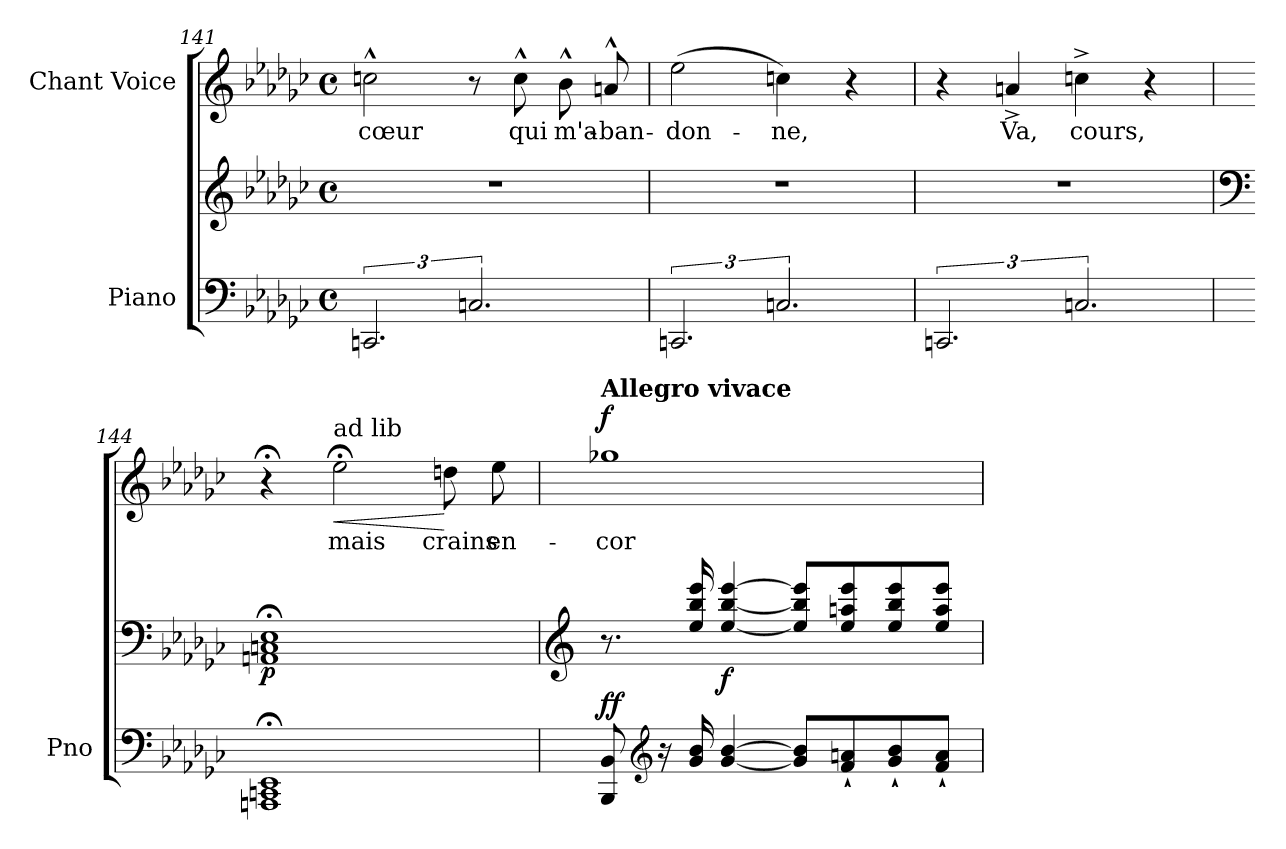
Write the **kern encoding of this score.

**kern	**kern	**dynam	**kern	**text	**dynam
*part2	*part2	*part2	*part1	*part1	*part1
*staff3	*staff2	*staff2/3	*staff1	*staff1	*staff1
*I"Piano	*	*	*I"Chant Voice	*	*
*I'Pno	*	*	*	*	*
*clefF4	*clefG2	*	*clefG2	*	*
*k[b-e-a-d-g-c-]	*k[b-e-a-d-g-c-]	*	*k[b-e-a-d-g-c-]	*	*
*M4/4	*M4/4	*	*M4/4	*	*
*met(c)	*met(c)	*	*met(c)	*	*
=141	=141	=141	=141	=141	=141
3.CCn	1r	.	2ccn^^\	cœur	.
3.Cn	.	.	8r	.	.
.	.	.	8cc^^\	qui	.
.	.	.	8b-^^\	m'a-	.
.	.	.	8an^^/	-ban-	.
=142	=142	=142	=142	=142	=142
3.CCn	1r	.	(2ee-\	-don-	.
3.Cn	.	.	4ccn\)	-ne,	.
.	.	.	4r	.	.
=143	=143	=143	=143	=143	=143
3.CCn	1r	.	4r	.	.
.	.	.	4an^>/	Va,	.
3.Cn	.	.	4ccn^\	cours,	.
.	.	.	4r	.	.
=144	=144	=144	=144	=144	=144
*	*clefF4	*	*	*	*
!	!	!LO:DY:b	!	!	!
1AAAn;< 1CCn;< 1EE-;<	1AAn;< 1Cn;< 1E-;<	p	4r;<	.	.
!	!	!	!LO:TX:a:t=ad lib	!	!
!	!	!	!	!	!LO:HP:b
.	.	.	2ee-;<\	mais	<
.	.	.	8ddn\	crains	[
.	.	.	8ee-\	en-	.
=145	=145	=145	=145	=145	=145
*	*clefG2	*	*	*	*
!	!	!	!LO:TX:a:B:t=Allegro vivace	!	!
!	!	!LO:DY:a=2	!	!	!LO:DY:a
8BBB-/ 8BB-/	8.r	ff	1gg-X	-cor	f
*clefG2	*	*	*	*	*
16r	.	.	.	.	.
16g-/ 16b-/	16ee-/ 16bb-/ 16eee-/	.	.	.	.
!	!	!LO:DY:b	!	!	!
[4g-/ [4b-/	[4ee-/ [4bb-/ [4eee-/	f	.	.	.
8g-/] 8b-/]L	8ee-/] 8bb-/] 8eee-/]L	.	.	.	.
8f/`> 8an/`>	8ee-/ 8aan/ 8eee-/	.	.	.	.
8g-/`> 8b-/`>	8ee-/ 8bb-/ 8eee-/	.	.	.	.
8f/`> 8a/`>J	8ee-/ 8aa/ 8eee-/J	.	.	.	.
=	=	=	=	=	=
*-	*-	*-	*-	*-	*-
